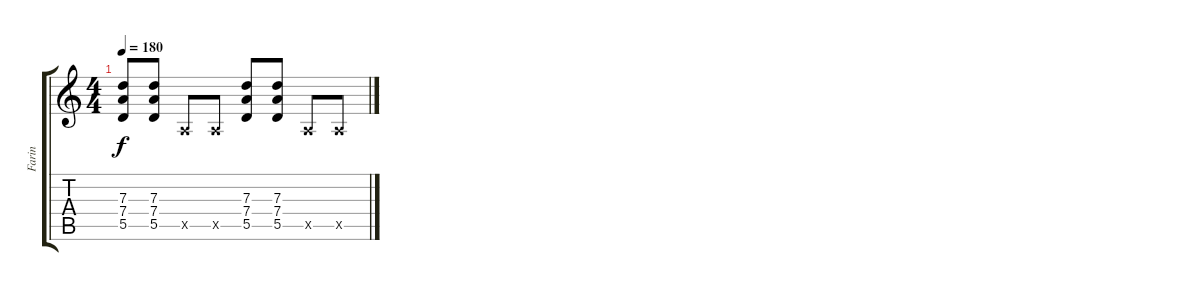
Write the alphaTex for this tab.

\track ("Farin" "Farin") {instrument overdrivenguitar}
\staff {score tabs}
\tuning (E4 B3 G3 D3 A2 E2) {hide}
\ts (4 4)
\tempo 180
\clef g2
\ks c
(7.3 7.4 5.5).8{dy f} (7.3 7.4 5.5).8 0.5{x}.8 0.5{x}.8 (7.3 7.4 5.5).8 (7.3 7.4 5.5).8 0.5{x}.8 0.5{x}.8
